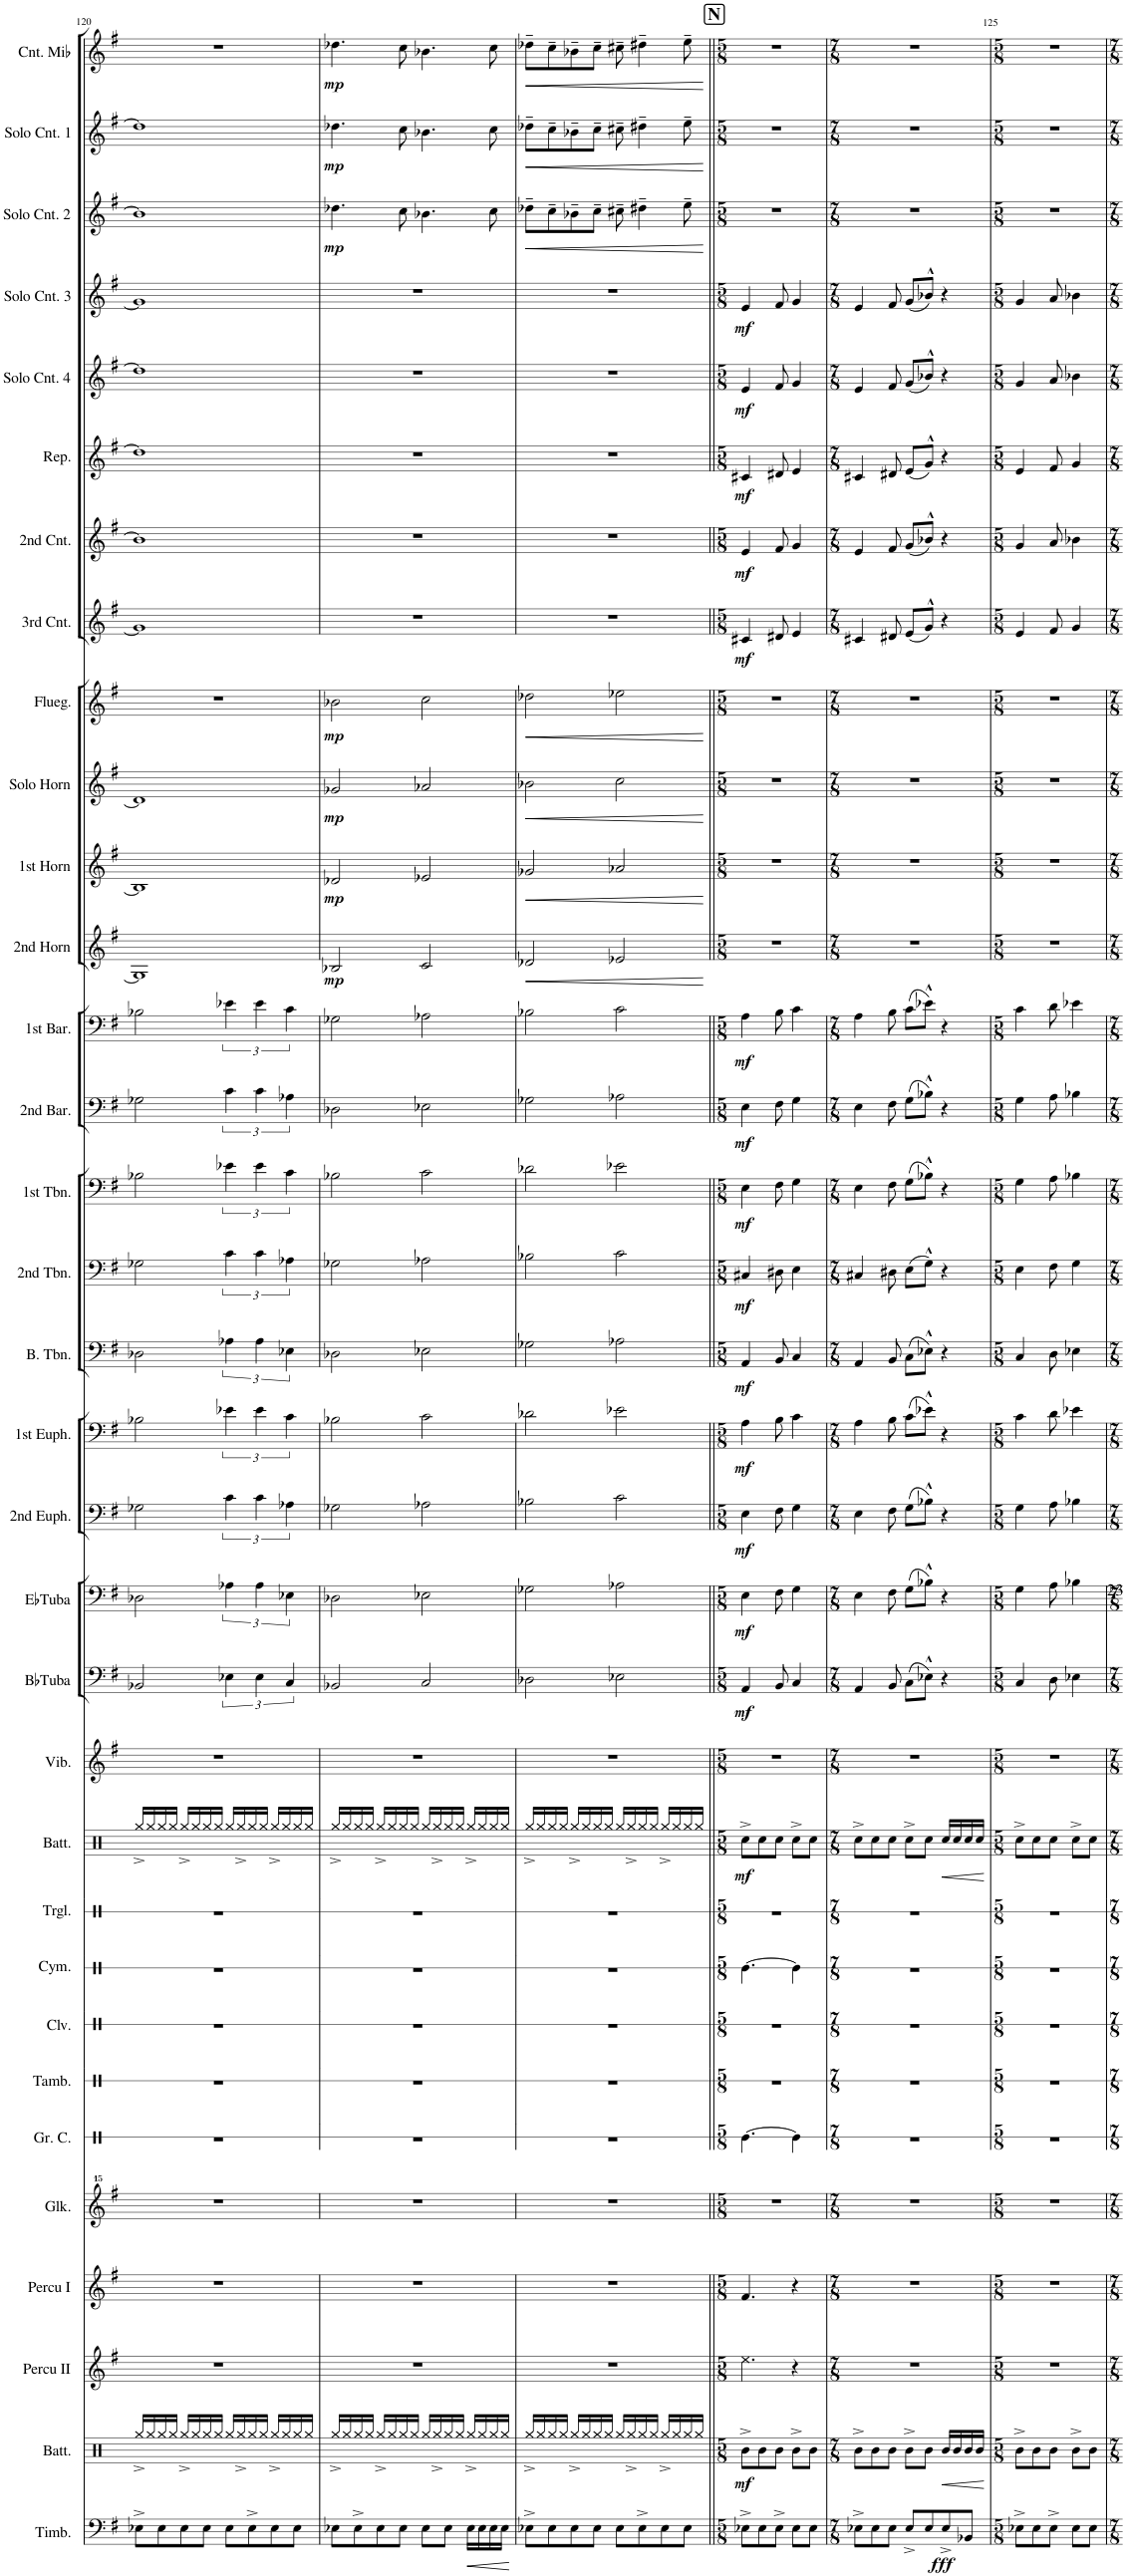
**kern	**dynam	**kern	**dynam	**kern	**kern	**kern	**kern	**kern	**kern	**kern	**kern	**kern	**dynam	**kern	**kern	**dynam	**kern	**dynam	**kern	**dynam	**kern	**dynam	**kern	**dynam	**kern	**dynam	**kern	**dynam	**kern	**dynam	**kern	**dynam	**kern	**dynam	**kern	**dynam	**kern	**dynam	**kern	**dynam	**kern	**dynam	**kern	**dynam	**kern	**dynam	**kern	**dynam	**kern	**dynam	**kern	**dynam	**kern	**dynam	**kern	**dynam
*part33	*part33	*part32	*part32	*part31	*part30	*part29	*part28	*part27	*part26	*part25	*part24	*part23	*part23	*part22	*part21	*part21	*part20	*part20	*part19	*part19	*part18	*part18	*part17	*part17	*part16	*part16	*part15	*part15	*part14	*part14	*part13	*part13	*part12	*part12	*part11	*part11	*part10	*part10	*part9	*part9	*part8	*part8	*part7	*part7	*part6	*part6	*part5	*part5	*part4	*part4	*part3	*part3	*part2	*part2	*part1	*part1
*staff33	*staff33	*staff32	*staff32	*staff31	*staff30	*staff29	*staff28	*staff27	*staff26	*staff25	*staff24	*staff23	*staff23	*staff22	*staff21	*staff21	*staff20	*staff20	*staff19	*staff19	*staff18	*staff18	*staff17	*staff17	*staff16	*staff16	*staff15	*staff15	*staff14	*staff14	*staff13	*staff13	*staff12	*staff12	*staff11	*staff11	*staff10	*staff10	*staff9	*staff9	*staff8	*staff8	*staff7	*staff7	*staff6	*staff6	*staff5	*staff5	*staff4	*staff4	*staff3	*staff3	*staff2	*staff2	*staff1	*staff1
*I"Timbales	*	*I"Batterie	*	*I"Percu II	*I"Percu I	*I"Glockenspiel	*I"Grosse caisse	*I"Tambourin	*I"Claves	*I"Cymbale	*I"Triangle	*I"Batterie	*	*I"Vibraphone	*I"BbTuba	*	*I"EbTuba	*	*I"2nd Euphonium	*	*I"1st Euphonium	*	*I"Bass Trombone	*	*I"2nd Trombone	*	*I"1st Trombone	*	*I"2nd Baryton	*	*I"1st Baryton	*	*I"2nd Horn	*	*I"1st Horn	*	*I"Solo Horn	*	*I"Fluegelhorn	*	*I"3rd Cornet	*	*I"2nd Cornet	*	*I"Repiano	*	*I"Solo Cornet 4	*	*I"Solo Cornet 3	*	*I"Solo Cornet 2	*	*I"Solo Cornet 1	*	*I"Cornet en Mib	*
*I'Timb.	*	*I'Batt.	*	*I'Percu II	*I'Percu I	*I'Glk.	*I'Gr. C.	*I'Tamb.	*I'Clv.	*I'Cym.	*I'Trgl.	*I'Batt.	*	*I'Vib.	*I'BbTuba	*	*I'EbTuba	*	*I'2nd Euph.	*	*I'1st Euph.	*	*I'B. Tbn.	*	*I'2nd Tbn.	*	*I'1st Tbn.	*	*I'2nd Bar.	*	*I'1st Bar.	*	*I'2nd Horn	*	*I'1st Horn	*	*I'Solo Horn	*	*I'Flueg.	*	*I'3rd Cnt.	*	*I'2nd Cnt.	*	*I'Rep.	*	*I'Solo Cnt. 4	*	*I'Solo Cnt. 3	*	*I'Solo Cnt. 2	*	*I'Solo Cnt. 1	*	*I'Cnt. Mib	*
!!LO:PB:g=z
*clefF4	*	*clefX	*	*clefG2	*clefG2	*clefG^^2	*clefX	*clefX	*clefX	*clefX	*clefX	*clefX	*	*clefG2	*clefF4	*	*clefF4	*	*clefF4	*	*clefF4	*	*clefF4	*	*clefF4	*	*clefF4	*	*clefF4	*	*clefF4	*	*clefG2	*	*clefG2	*	*clefG2	*	*clefG2	*	*clefG2	*	*clefG2	*	*clefG2	*	*clefG2	*	*clefG2	*	*clefG2	*	*clefG2	*	*clefG2	*
*	*	*	*	*	*	*	*	*	*	*	*	*	*	*	*	*	*	*	*	*	*	*	*	*	*	*	*	*	*ITrd4c7	*	*ITrd4c7	*	*ITrd4c7	*	*ITrd4c7	*	*ITrd4c7	*	*ITrd1c2	*	*ITrd1c2	*	*ITrd1c2	*	*ITrd1c2	*	*ITrd1c2	*	*ITrd1c2	*	*ITrd1c2	*	*ITrd1c2	*	*ITrd1c2	*
*k[f#]	*	*k[]	*	*k[f#]	*k[f#]	*k[f#]	*k[]	*k[]	*k[]	*k[]	*k[]	*k[]	*	*k[f#]	*k[f#]	*	*k[f#]	*	*k[f#]	*	*k[f#]	*	*k[f#]	*	*k[f#]	*	*k[f#]	*	*k[f#]	*	*k[f#]	*	*k[f#]	*	*k[f#]	*	*k[f#]	*	*k[f#]	*	*k[f#]	*	*k[f#]	*	*k[f#]	*	*k[f#]	*	*k[f#]	*	*k[f#]	*	*k[f#]	*	*k[f#]	*
*M4/4	*	*M4/4	*	*M4/4	*M4/4	*M4/4	*M4/4	*M4/4	*M4/4	*M4/4	*M4/4	*M4/4	*	*M4/4	*M4/4	*	*M4/4	*	*M4/4	*	*M4/4	*	*M4/4	*	*M4/4	*	*M4/4	*	*M4/4	*	*M4/4	*	*M4/4	*	*M4/4	*	*M4/4	*	*M4/4	*	*M4/4	*	*M4/4	*	*M4/4	*	*M4/4	*	*M4/4	*	*M4/4	*	*M4/4	*	*M4/4	*
=120	=120	=120	=120	=120	=120	=120	=120	=120	=120	=120	=120	=120	=120	=120	=120	=120	=120	=120	=120	=120	=120	=120	=120	=120	=120	=120	=120	=120	=120	=120	=120	=120	=120	=120	=120	=120	=120	=120	=120	=120	=120	=120	=120	=120	=120	=120	=120	=120	=120	=120	=120	=120	=120	=120	=120	=120
8E-X^\L	.	16Rgg^/LL	.	1r	1r	1r	1r	1r	1r	1r	1r	16Rgg^/LL	.	1r	2BB-X/	.	2D-X\	.	2G-X\	.	2B-X\	.	2D-X\	.	2G-X\	.	2B-X\	.	2G-X\	.	2B-X\	.	1G-]	.	1B-]	.	1d-]	.	1r	.	1g-]	.	1b-]	.	1dd-]	.	1dd-]	.	1g-]	.	1b-]	.	1dd-]	.	1r	.
.	.	16Rgg/	.	.	.	.	.	.	.	.	.	16Rgg/	.	.	.	.	.	.	.	.	.	.	.	.	.	.	.	.	.	.	.	.	.	.	.	.	.	.	.	.	.	.	.	.	.	.	.	.	.	.	.	.	.	.	.	.
8E-\	.	16Rgg/	.	.	.	.	.	.	.	.	.	16Rgg/	.	.	.	.	.	.	.	.	.	.	.	.	.	.	.	.	.	.	.	.	.	.	.	.	.	.	.	.	.	.	.	.	.	.	.	.	.	.	.	.	.	.	.	.
.	.	16Rgg/JJ	.	.	.	.	.	.	.	.	.	16Rgg/JJ	.	.	.	.	.	.	.	.	.	.	.	.	.	.	.	.	.	.	.	.	.	.	.	.	.	.	.	.	.	.	.	.	.	.	.	.	.	.	.	.	.	.	.	.
8E-\	.	16Rgg^/LL	.	.	.	.	.	.	.	.	.	16Rgg^/LL	.	.	.	.	.	.	.	.	.	.	.	.	.	.	.	.	.	.	.	.	.	.	.	.	.	.	.	.	.	.	.	.	.	.	.	.	.	.	.	.	.	.	.	.
.	.	16Rgg/	.	.	.	.	.	.	.	.	.	16Rgg/	.	.	.	.	.	.	.	.	.	.	.	.	.	.	.	.	.	.	.	.	.	.	.	.	.	.	.	.	.	.	.	.	.	.	.	.	.	.	.	.	.	.	.	.
8E-\J	.	16Rgg/	.	.	.	.	.	.	.	.	.	16Rgg/	.	.	.	.	.	.	.	.	.	.	.	.	.	.	.	.	.	.	.	.	.	.	.	.	.	.	.	.	.	.	.	.	.	.	.	.	.	.	.	.	.	.	.	.
.	.	16Rgg/JJ	.	.	.	.	.	.	.	.	.	16Rgg/JJ	.	.	.	.	.	.	.	.	.	.	.	.	.	.	.	.	.	.	.	.	.	.	.	.	.	.	.	.	.	.	.	.	.	.	.	.	.	.	.	.	.	.	.	.
8E-\L	.	16Rgg/LL	.	.	.	.	.	.	.	.	.	16Rgg/LL	.	.	6E-X\	.	6A-X\	.	6c\	.	6e-X\	.	6A-X\	.	6c\	.	6e-X\	.	6c\	.	6e-X\	.	.	.	.	.	.	.	.	.	.	.	.	.	.	.	.	.	.	.	.	.	.	.	.	.
.	.	16Rgg^/	.	.	.	.	.	.	.	.	.	16Rgg^/	.	.	.	.	.	.	.	.	.	.	.	.	.	.	.	.	.	.	.	.	.	.	.	.	.	.	.	.	.	.	.	.	.	.	.	.	.	.	.	.	.	.	.	.
8E-^\	.	16Rgg/	.	.	.	.	.	.	.	.	.	16Rgg/	.	.	.	.	.	.	.	.	.	.	.	.	.	.	.	.	.	.	.	.	.	.	.	.	.	.	.	.	.	.	.	.	.	.	.	.	.	.	.	.	.	.	.	.
.	.	.	.	.	.	.	.	.	.	.	.	.	.	.	6E-\	.	6A-\	.	6c\	.	6e-\	.	6A-\	.	6c\	.	6e-\	.	6c\	.	6e-\	.	.	.	.	.	.	.	.	.	.	.	.	.	.	.	.	.	.	.	.	.	.	.	.	.
.	.	16Rgg/JJ	.	.	.	.	.	.	.	.	.	16Rgg/JJ	.	.	.	.	.	.	.	.	.	.	.	.	.	.	.	.	.	.	.	.	.	.	.	.	.	.	.	.	.	.	.	.	.	.	.	.	.	.	.	.	.	.	.	.
8E-\	.	16Rgg^/LL	.	.	.	.	.	.	.	.	.	16Rgg^/LL	.	.	.	.	.	.	.	.	.	.	.	.	.	.	.	.	.	.	.	.	.	.	.	.	.	.	.	.	.	.	.	.	.	.	.	.	.	.	.	.	.	.	.	.
.	.	16Rgg/	.	.	.	.	.	.	.	.	.	16Rgg/	.	.	.	.	.	.	.	.	.	.	.	.	.	.	.	.	.	.	.	.	.	.	.	.	.	.	.	.	.	.	.	.	.	.	.	.	.	.	.	.	.	.	.	.
.	.	.	.	.	.	.	.	.	.	.	.	.	.	.	6C/	.	6E-X\	.	6A-X\	.	6c\	.	6E-X\	.	6A-X\	.	6c\	.	6A-X\	.	6c\	.	.	.	.	.	.	.	.	.	.	.	.	.	.	.	.	.	.	.	.	.	.	.	.	.
8E-\J	.	16Rgg/	.	.	.	.	.	.	.	.	.	16Rgg/	.	.	.	.	.	.	.	.	.	.	.	.	.	.	.	.	.	.	.	.	.	.	.	.	.	.	.	.	.	.	.	.	.	.	.	.	.	.	.	.	.	.	.	.
.	.	16Rgg/JJ	.	.	.	.	.	.	.	.	.	16Rgg/JJ	.	.	.	.	.	.	.	.	.	.	.	.	.	.	.	.	.	.	.	.	.	.	.	.	.	.	.	.	.	.	.	.	.	.	.	.	.	.	.	.	.	.	.	.
=121	=121	=121	=121	=121	=121	=121	=121	=121	=121	=121	=121	=121	=121	=121	=121	=121	=121	=121	=121	=121	=121	=121	=121	=121	=121	=121	=121	=121	=121	=121	=121	=121	=121	=121	=121	=121	=121	=121	=121	=121	=121	=121	=121	=121	=121	=121	=121	=121	=121	=121	=121	=121	=121	=121	=121	=121
!	!	!	!	!	!	!	!	!	!	!	!	!	!	!	!	!	!	!	!	!	!	!	!	!	!	!	!	!	!	!	!	!	!	!LO:DY:b	!	!LO:DY:b	!	!LO:DY:b	!	!LO:DY:b	!	!	!	!	!	!	!	!	!	!	!	!LO:DY:b	!	!LO:DY:b	!	!LO:DY:b
8E-X\L	.	16Rgg^/LL	.	1r	1r	1r	1r	1r	1r	1r	1r	16Rgg^/LL	.	1r	2BB-X/	.	2D-X\	.	2G-X\	.	2B-X\	.	2D-X\	.	2G-X\	.	2B-X\	.	2D-X\	.	2G-X\	.	2B-X/	mp	2d-X/	mp	2g-X/	mp	2b-X\	mp	1r	.	1r	.	1r	.	1r	.	1r	.	4.dd-X\	mp	4.dd-X\	mp	4.dd-X\	mp
.	.	16Rgg/	.	.	.	.	.	.	.	.	.	16Rgg/	.	.	.	.	.	.	.	.	.	.	.	.	.	.	.	.	.	.	.	.	.	.	.	.	.	.	.	.	.	.	.	.	.	.	.	.	.	.	.	.	.	.	.	.
8E-^\	.	16Rgg/	.	.	.	.	.	.	.	.	.	16Rgg/	.	.	.	.	.	.	.	.	.	.	.	.	.	.	.	.	.	.	.	.	.	.	.	.	.	.	.	.	.	.	.	.	.	.	.	.	.	.	.	.	.	.	.	.
.	.	16Rgg/JJ	.	.	.	.	.	.	.	.	.	16Rgg/JJ	.	.	.	.	.	.	.	.	.	.	.	.	.	.	.	.	.	.	.	.	.	.	.	.	.	.	.	.	.	.	.	.	.	.	.	.	.	.	.	.	.	.	.	.
8E-\	.	16Rgg^/LL	.	.	.	.	.	.	.	.	.	16Rgg^/LL	.	.	.	.	.	.	.	.	.	.	.	.	.	.	.	.	.	.	.	.	.	.	.	.	.	.	.	.	.	.	.	.	.	.	.	.	.	.	.	.	.	.	.	.
.	.	16Rgg/	.	.	.	.	.	.	.	.	.	16Rgg/	.	.	.	.	.	.	.	.	.	.	.	.	.	.	.	.	.	.	.	.	.	.	.	.	.	.	.	.	.	.	.	.	.	.	.	.	.	.	.	.	.	.	.	.
8E-\J	.	16Rgg/	.	.	.	.	.	.	.	.	.	16Rgg/	.	.	.	.	.	.	.	.	.	.	.	.	.	.	.	.	.	.	.	.	.	.	.	.	.	.	.	.	.	.	.	.	.	.	.	.	.	.	8cc\	.	8cc\	.	8cc\	.
.	.	16Rgg/JJ	.	.	.	.	.	.	.	.	.	16Rgg/JJ	.	.	.	.	.	.	.	.	.	.	.	.	.	.	.	.	.	.	.	.	.	.	.	.	.	.	.	.	.	.	.	.	.	.	.	.	.	.	.	.	.	.	.	.
8E-\L	.	16Rgg/LL	.	.	.	.	.	.	.	.	.	16Rgg/LL	.	.	2C/	.	2E-X\	.	2A-X\	.	2c\	.	2E-X\	.	2A-X\	.	2c\	.	2E-X\	.	2A-X\	.	2c/	.	2e-X/	.	2a-X/	.	2cc\	.	.	.	.	.	.	.	.	.	.	.	4.b-X\	.	4.b-X\	.	4.b-X\	.
.	.	16Rgg^/	.	.	.	.	.	.	.	.	.	16Rgg^/	.	.	.	.	.	.	.	.	.	.	.	.	.	.	.	.	.	.	.	.	.	.	.	.	.	.	.	.	.	.	.	.	.	.	.	.	.	.	.	.	.	.	.	.
8E-\J	.	16Rgg/	.	.	.	.	.	.	.	.	.	16Rgg/	.	.	.	.	.	.	.	.	.	.	.	.	.	.	.	.	.	.	.	.	.	.	.	.	.	.	.	.	.	.	.	.	.	.	.	.	.	.	.	.	.	.	.	.
.	.	16Rgg/JJ	.	.	.	.	.	.	.	.	.	16Rgg/JJ	.	.	.	.	.	.	.	.	.	.	.	.	.	.	.	.	.	.	.	.	.	.	.	.	.	.	.	.	.	.	.	.	.	.	.	.	.	.	.	.	.	.	.	.
!	!LO:HP:b	!	!	!	!	!	!	!	!	!	!	!	!	!	!	!	!	!	!	!	!	!	!	!	!	!	!	!	!	!	!	!	!	!	!	!	!	!	!	!	!	!	!	!	!	!	!	!	!	!	!	!	!	!	!	!
16E-\LL	<	16Rgg^/LL	.	.	.	.	.	.	.	.	.	16Rgg^/LL	.	.	.	.	.	.	.	.	.	.	.	.	.	.	.	.	.	.	.	.	.	.	.	.	.	.	.	.	.	.	.	.	.	.	.	.	.	.	.	.	.	.	.	.
16E-\	.	16Rgg/	.	.	.	.	.	.	.	.	.	16Rgg/	.	.	.	.	.	.	.	.	.	.	.	.	.	.	.	.	.	.	.	.	.	.	.	.	.	.	.	.	.	.	.	.	.	.	.	.	.	.	.	.	.	.	.	.
16E-\	.	16Rgg/	.	.	.	.	.	.	.	.	.	16Rgg/	.	.	.	.	.	.	.	.	.	.	.	.	.	.	.	.	.	.	.	.	.	.	.	.	.	.	.	.	.	.	.	.	.	.	.	.	.	.	8cc\	.	8cc\	.	8cc\	.
16E-\JJ	.	16Rgg/JJ	.	.	.	.	.	.	.	.	.	16Rgg/JJ	.	.	.	.	.	.	.	.	.	.	.	.	.	.	.	.	.	.	.	.	.	.	.	.	.	.	.	.	.	.	.	.	.	.	.	.	.	.	.	.	.	.	.	.
.	[	.	.	.	.	.	.	.	.	.	.	.	.	.	.	.	.	.	.	.	.	.	.	.	.	.	.	.	.	.	.	.	.	.	.	.	.	.	.	.	.	.	.	.	.	.	.	.	.	.	.	.	.	.	.	.
=122	=122	=122	=122	=122	=122	=122	=122	=122	=122	=122	=122	=122	=122	=122	=122	=122	=122	=122	=122	=122	=122	=122	=122	=122	=122	=122	=122	=122	=122	=122	=122	=122	=122	=122	=122	=122	=122	=122	=122	=122	=122	=122	=122	=122	=122	=122	=122	=122	=122	=122	=122	=122	=122	=122	=122	=122
!	!	!	!	!	!	!	!	!	!	!	!	!	!	!	!	!	!	!	!	!	!	!	!	!	!	!	!	!	!	!	!	!	!	!LO:HP:b	!	!LO:HP:b	!	!LO:HP:b	!	!LO:HP:b	!	!	!	!	!	!	!	!	!	!	!	!LO:HP:b	!	!LO:HP:b	!	!LO:HP:b
8E-X^\L	.	16Rgg^/LL	.	1r	1r	1r	1r	1r	1r	1r	1r	16Rgg^/LL	.	1r	2D-X\	.	2G-X\	.	2B-X\	.	2d-X\	.	2G-X\	.	2B-X\	.	2d-X\	.	2G-X\	.	2B-X\	.	2d-X/	<	2g-X/	<	2b-X\	<	2dd-X\	<	1r	.	1r	.	1r	.	1r	.	1r	.	8dd-X~\L	<	8dd-X~\L	<	8dd-X~\L	<
.	.	16Rgg/	.	.	.	.	.	.	.	.	.	16Rgg/	.	.	.	.	.	.	.	.	.	.	.	.	.	.	.	.	.	.	.	.	.	.	.	.	.	.	.	.	.	.	.	.	.	.	.	.	.	.	.	.	.	.	.	.
8E-\	.	16Rgg/	.	.	.	.	.	.	.	.	.	16Rgg/	.	.	.	.	.	.	.	.	.	.	.	.	.	.	.	.	.	.	.	.	.	.	.	.	.	.	.	.	.	.	.	.	.	.	.	.	.	.	8cc~\	.	8cc~\	.	8cc~\	.
.	.	16Rgg/JJ	.	.	.	.	.	.	.	.	.	16Rgg/JJ	.	.	.	.	.	.	.	.	.	.	.	.	.	.	.	.	.	.	.	.	.	.	.	.	.	.	.	.	.	.	.	.	.	.	.	.	.	.	.	.	.	.	.	.
8E-\	.	16Rgg^/LL	.	.	.	.	.	.	.	.	.	16Rgg^/LL	.	.	.	.	.	.	.	.	.	.	.	.	.	.	.	.	.	.	.	.	.	.	.	.	.	.	.	.	.	.	.	.	.	.	.	.	.	.	8b-X~\	.	8b-X~\	.	8b-X~\	.
.	.	16Rgg/	.	.	.	.	.	.	.	.	.	16Rgg/	.	.	.	.	.	.	.	.	.	.	.	.	.	.	.	.	.	.	.	.	.	.	.	.	.	.	.	.	.	.	.	.	.	.	.	.	.	.	.	.	.	.	.	.
8E-\J	.	16Rgg/	.	.	.	.	.	.	.	.	.	16Rgg/	.	.	.	.	.	.	.	.	.	.	.	.	.	.	.	.	.	.	.	.	.	.	.	.	.	.	.	.	.	.	.	.	.	.	.	.	.	.	8cc~\J	.	8cc~\J	.	8cc~\J	.
.	.	16Rgg/JJ	.	.	.	.	.	.	.	.	.	16Rgg/JJ	.	.	.	.	.	.	.	.	.	.	.	.	.	.	.	.	.	.	.	.	.	.	.	.	.	.	.	.	.	.	.	.	.	.	.	.	.	.	.	.	.	.	.	.
8E-\L	.	16Rgg/LL	.	.	.	.	.	.	.	.	.	16Rgg/LL	.	.	2E-X\	.	2A-X\	.	2c\	.	2e-X\	.	2A-X\	.	2c\	.	2e-X\	.	2A-X\	.	2c\	.	2e-X/	.	2a-X/	.	2cc\	.	2ee-X\	.	.	.	.	.	.	.	.	.	.	.	8cc#X~\	.	8cc#X~\	.	8cc#X~\	.
.	.	16Rgg^/	.	.	.	.	.	.	.	.	.	16Rgg^/	.	.	.	.	.	.	.	.	.	.	.	.	.	.	.	.	.	.	.	.	.	.	.	.	.	.	.	.	.	.	.	.	.	.	.	.	.	.	.	.	.	.	.	.
8E-^\	.	16Rgg/	.	.	.	.	.	.	.	.	.	16Rgg/	.	.	.	.	.	.	.	.	.	.	.	.	.	.	.	.	.	.	.	.	.	.	.	.	.	.	.	.	.	.	.	.	.	.	.	.	.	.	4dd#X~\	.	4dd#X~\	.	4dd#X~\	.
.	.	16Rgg/JJ	.	.	.	.	.	.	.	.	.	16Rgg/JJ	.	.	.	.	.	.	.	.	.	.	.	.	.	.	.	.	.	.	.	.	.	.	.	.	.	.	.	.	.	.	.	.	.	.	.	.	.	.	.	.	.	.	.	.
8E-\	.	16Rgg^/LL	.	.	.	.	.	.	.	.	.	16Rgg^/LL	.	.	.	.	.	.	.	.	.	.	.	.	.	.	.	.	.	.	.	.	.	.	.	.	.	.	.	.	.	.	.	.	.	.	.	.	.	.	.	.	.	.	.	.
.	.	16Rgg/	.	.	.	.	.	.	.	.	.	16Rgg/	.	.	.	.	.	.	.	.	.	.	.	.	.	.	.	.	.	.	.	.	.	.	.	.	.	.	.	.	.	.	.	.	.	.	.	.	.	.	.	.	.	.	.	.
8E-\J	.	16Rgg/	.	.	.	.	.	.	.	.	.	16Rgg/	.	.	.	.	.	.	.	.	.	.	.	.	.	.	.	.	.	.	.	.	.	.	.	.	.	.	.	.	.	.	.	.	.	.	.	.	.	.	8ee~\	.	8ee~\	.	8ee~\	.
.	.	16Rgg/JJ	.	.	.	.	.	.	.	.	.	16Rgg/JJ	.	.	.	.	.	.	.	.	.	.	.	.	.	.	.	.	.	.	.	.	.	.	.	.	.	.	.	.	.	.	.	.	.	.	.	.	.	.	.	.	.	.	.	.
.	.	.	.	.	.	.	.	.	.	.	.	.	.	.	.	.	.	.	.	.	.	.	.	.	.	.	.	.	.	.	.	.	.	[	.	[	.	[	.	[	.	.	.	.	.	.	.	.	.	.	.	[	.	[	.	[
!!LO:REH:place=s1:a:B:cj:fs=14:t=N
=123||	=123||	=123||	=123||	=123||	=123||	=123||	=123||	=123||	=123||	=123||	=123||	=123||	=123||	=123||	=123||	=123||	=123||	=123||	=123||	=123||	=123||	=123||	=123||	=123||	=123||	=123||	=123||	=123||	=123||	=123||	=123||	=123||	=123||	=123||	=123||	=123||	=123||	=123||	=123||	=123||	=123||	=123||	=123||	=123||	=123||	=123||	=123||	=123||	=123||	=123||	=123||	=123||	=123||	=123||	=123||	=123||
*M5/8	*	*M5/8	*	*M5/8	*M5/8	*M5/8	*M5/8	*M5/8	*M5/8	*M5/8	*M5/8	*M5/8	*	*M5/8	*M5/8	*	*M5/8	*	*M5/8	*	*M5/8	*	*M5/8	*	*M5/8	*	*M5/8	*	*M5/8	*	*M5/8	*	*M5/8	*	*M5/8	*	*M5/8	*	*M5/8	*	*M5/8	*	*M5/8	*	*M5/8	*	*M5/8	*	*M5/8	*	*M5/8	*	*M5/8	*	*M5/8	*
!	!	!	!LO:DY:b	!	!	!	!	!	!	!	!	!	!LO:DY:b	!	!	!LO:DY:b	!	!LO:DY:b	!	!LO:DY:b	!	!LO:DY:b	!	!LO:DY:b	!	!LO:DY:b	!	!LO:DY:b	!	!LO:DY:b	!	!LO:DY:b	!	!	!	!	!	!	!	!	!	!LO:DY:b	!	!LO:DY:b	!	!LO:DY:b	!	!LO:DY:b	!	!LO:DY:b	!	!	!	!	!	!
8E-X^\L	.	8R^\L	mf	4.ee\	4.f#/	8%5r	[4.Re\	8%5r	8%5r	[4.Re\	8%5r	8Rcc^\L	mf	8%5r	4AA/	mf	4E\	mf	4E\	mf	4A\	mf	4AA/	mf	4C#X/	mf	4E\	mf	4E\	mf	4A\	mf	8%5r	.	8%5r	.	8%5r	.	8%5r	.	4c#X/	mf	4e/	mf	4c#X/	mf	4e/	mf	4e/	mf	8%5r	.	8%5r	.	8%5r	.
8E-\	.	8R\	.	.	.	.	.	.	.	.	.	8Rcc\	.	.	.	.	.	.	.	.	.	.	.	.	.	.	.	.	.	.	.	.	.	.	.	.	.	.	.	.	.	.	.	.	.	.	.	.	.	.	.	.	.	.	.	.
8E-^\J	.	8R\J	.	.	.	.	.	.	.	.	.	8Rcc\J	.	.	8BB/	.	8F#\	.	8F#\	.	8B\	.	8BB/	.	8D#X\	.	8F#\	.	8F#\	.	8B\	.	.	.	.	.	.	.	.	.	8d#X/	.	8f#/	.	8d#X/	.	8f#/	.	8f#/	.	.	.	.	.	.	.
8E-\L	.	8R^\L	.	4r	4r	.	4Re\]	.	.	4Re\]	.	8Rcc^\L	.	.	4C/	.	4G\	.	4G\	.	4c\	.	4C/	.	4E\	.	4G\	.	4G\	.	4c\	.	.	.	.	.	.	.	.	.	4e/	.	4g/	.	4e/	.	4g/	.	4g/	.	.	.	.	.	.	.
8E-\J	.	8R\J	.	.	.	.	.	.	.	.	.	8Rcc\J	.	.	.	.	.	.	.	.	.	.	.	.	.	.	.	.	.	.	.	.	.	.	.	.	.	.	.	.	.	.	.	.	.	.	.	.	.	.	.	.	.	.	.	.
=124	=124	=124	=124	=124	=124	=124	=124	=124	=124	=124	=124	=124	=124	=124	=124	=124	=124	=124	=124	=124	=124	=124	=124	=124	=124	=124	=124	=124	=124	=124	=124	=124	=124	=124	=124	=124	=124	=124	=124	=124	=124	=124	=124	=124	=124	=124	=124	=124	=124	=124	=124	=124	=124	=124	=124	=124
*M7/8	*	*M7/8	*	*M7/8	*M7/8	*M7/8	*M7/8	*M7/8	*M7/8	*M7/8	*M7/8	*M7/8	*	*M7/8	*M7/8	*	*M7/8	*	*M7/8	*	*M7/8	*	*M7/8	*	*M7/8	*	*M7/8	*	*M7/8	*	*M7/8	*	*M7/8	*	*M7/8	*	*M7/8	*	*M7/8	*	*M7/8	*	*M7/8	*	*M7/8	*	*M7/8	*	*M7/8	*	*M7/8	*	*M7/8	*	*M7/8	*
8E-X^\L	.	8R^\L	.	2..r	2..r	2..r	2..r	2..r	2..r	2..r	2..r	8Rcc^\L	.	2..r	4AA/	.	4E\	.	4E\	.	4A\	.	4AA/	.	4C#X/	.	4E\	.	4E\	.	4A\	.	2..r	.	2..r	.	2..r	.	2..r	.	4c#X/	.	4e/	.	4c#X/	.	4e/	.	4e/	.	2..r	.	2..r	.	2..r	.
8E-\	.	8R\	.	.	.	.	.	.	.	.	.	8Rcc\	.	.	.	.	.	.	.	.	.	.	.	.	.	.	.	.	.	.	.	.	.	.	.	.	.	.	.	.	.	.	.	.	.	.	.	.	.	.	.	.	.	.	.	.
8E-\J	.	8R\J	.	.	.	.	.	.	.	.	.	8Rcc\J	.	.	8BB/	.	8F#\	.	8F#\	.	8B\	.	8BB/	.	8D#X\	.	8F#\	.	8F#\	.	8B\	.	.	.	.	.	.	.	.	.	8d#X/	.	8f#/	.	8d#X/	.	8f#/	.	8f#/	.	.	.	.	.	.	.
8E-^/L	.	8R^\L	.	.	.	.	.	.	.	.	.	8Rcc^\L	.	.	(8C\L	.	(8G\L	.	(8G\L	.	(8c\L	.	(8C\L	.	(8E\L	.	(8G\L	.	(8G\L	.	(8c\L	.	.	.	.	.	.	.	.	.	(8e/L	.	(8g/L	.	(8e/L	.	(8g/L	.	(8g/L	.	.	.	.	.	.	.
8E-/	.	8R\J	.	.	.	.	.	.	.	.	.	8Rcc\J	.	.	8E-X^^\J)	.	8B-X^^\J)	.	8B-X^^\J)	.	8e-X^^\J)	.	8E-X^^\J)	.	8G^^\J)	.	8B-X^^\J)	.	8B-X^^\J)	.	8e-X^^\J)	.	.	.	.	.	.	.	.	.	8g^^/J)	.	8b-X^^/J)	.	8g^^/J)	.	8b-X^^/J)	.	8b-X^^/J)	.	.	.	.	.	.	.
!	!LO:DY:b	!	!LO:HP:b	!	!	!	!	!	!	!	!	!	!LO:HP:b	!	!	!	!	!	!	!	!	!	!	!	!	!	!	!	!	!	!	!	!	!	!	!	!	!	!	!	!	!	!	!	!	!	!	!	!	!	!	!	!	!	!	!
8E-^/	fff	16R/LL	<	.	.	.	.	.	.	.	.	16Rcc/LL	<	.	4r	.	4r	.	4r	.	4r	.	4r	.	4r	.	4r	.	4r	.	4r	.	.	.	.	.	.	.	.	.	4r	.	4r	.	4r	.	4r	.	4r	.	.	.	.	.	.	.
.	.	16R/	.	.	.	.	.	.	.	.	.	16Rcc/	.	.	.	.	.	.	.	.	.	.	.	.	.	.	.	.	.	.	.	.	.	.	.	.	.	.	.	.	.	.	.	.	.	.	.	.	.	.	.	.	.	.	.	.
8BB-X/J	.	16R/	.	.	.	.	.	.	.	.	.	16Rcc/	.	.	.	.	.	.	.	.	.	.	.	.	.	.	.	.	.	.	.	.	.	.	.	.	.	.	.	.	.	.	.	.	.	.	.	.	.	.	.	.	.	.	.	.
.	.	16R/JJ	.	.	.	.	.	.	.	.	.	16Rcc/JJ	.	.	.	.	.	.	.	.	.	.	.	.	.	.	.	.	.	.	.	.	.	.	.	.	.	.	.	.	.	.	.	.	.	.	.	.	.	.	.	.	.	.	.	.
.	.	.	[	.	.	.	.	.	.	.	.	.	[	.	.	.	.	.	.	.	.	.	.	.	.	.	.	.	.	.	.	.	.	.	.	.	.	.	.	.	.	.	.	.	.	.	.	.	.	.	.	.	.	.	.	.
=125	=125	=125	=125	=125	=125	=125	=125	=125	=125	=125	=125	=125	=125	=125	=125	=125	=125	=125	=125	=125	=125	=125	=125	=125	=125	=125	=125	=125	=125	=125	=125	=125	=125	=125	=125	=125	=125	=125	=125	=125	=125	=125	=125	=125	=125	=125	=125	=125	=125	=125	=125	=125	=125	=125	=125	=125
*M5/8	*	*M5/8	*	*M5/8	*M5/8	*M5/8	*M5/8	*M5/8	*M5/8	*M5/8	*M5/8	*M5/8	*	*M5/8	*M5/8	*	*M5/8	*	*M5/8	*	*M5/8	*	*M5/8	*	*M5/8	*	*M5/8	*	*M5/8	*	*M5/8	*	*M5/8	*	*M5/8	*	*M5/8	*	*M5/8	*	*M5/8	*	*M5/8	*	*M5/8	*	*M5/8	*	*M5/8	*	*M5/8	*	*M5/8	*	*M5/8	*
8E-X^\L	.	8R^\L	.	8%5r	8%5r	8%5r	8%5r	8%5r	8%5r	8%5r	8%5r	8Rcc^\L	.	8%5r	4C/	.	4G\	.	4G\	.	4c\	.	4C/	.	4E\	.	4G\	.	4G\	.	4c\	.	8%5r	.	8%5r	.	8%5r	.	8%5r	.	4e/	.	4g/	.	4e/	.	4g/	.	4g/	.	8%5r	.	8%5r	.	8%5r	.
8E-\	.	8R\	.	.	.	.	.	.	.	.	.	8Rcc\	.	.	.	.	.	.	.	.	.	.	.	.	.	.	.	.	.	.	.	.	.	.	.	.	.	.	.	.	.	.	.	.	.	.	.	.	.	.	.	.	.	.	.	.
8E-^\J	.	8R\J	.	.	.	.	.	.	.	.	.	8Rcc\J	.	.	8D\	.	8A\	.	8A\	.	8d\	.	8D\	.	8F#\	.	8A\	.	8A\	.	8d\	.	.	.	.	.	.	.	.	.	8f#/	.	8a/	.	8f#/	.	8a/	.	8a/	.	.	.	.	.	.	.
8E-\L	.	8R^\L	.	.	.	.	.	.	.	.	.	8Rcc^\L	.	.	4E-X\	.	4B-X\	.	4B-X\	.	4e-X\	.	4E-X\	.	4G\	.	4B-X\	.	4B-X\	.	4e-X\	.	.	.	.	.	.	.	.	.	4g/	.	4b-X\	.	4g/	.	4b-X\	.	4b-X\	.	.	.	.	.	.	.
8E-\J	.	8R\J	.	.	.	.	.	.	.	.	.	8Rcc\J	.	.	.	.	.	.	.	.	.	.	.	.	.	.	.	.	.	.	.	.	.	.	.	.	.	.	.	.	.	.	.	.	.	.	.	.	.	.	.	.	.	.	.	.
=	=	=	=	=	=	=	=	=	=	=	=	=	=	=	=	=	=	=	=	=	=	=	=	=	=	=	=	=	=	=	=	=	=	=	=	=	=	=	=	=	=	=	=	=	=	=	=	=	=	=	=	=	=	=	=	=
*-	*-	*-	*-	*-	*-	*-	*-	*-	*-	*-	*-	*-	*-	*-	*-	*-	*-	*-	*-	*-	*-	*-	*-	*-	*-	*-	*-	*-	*-	*-	*-	*-	*-	*-	*-	*-	*-	*-	*-	*-	*-	*-	*-	*-	*-	*-	*-	*-	*-	*-	*-	*-	*-	*-	*-	*-
